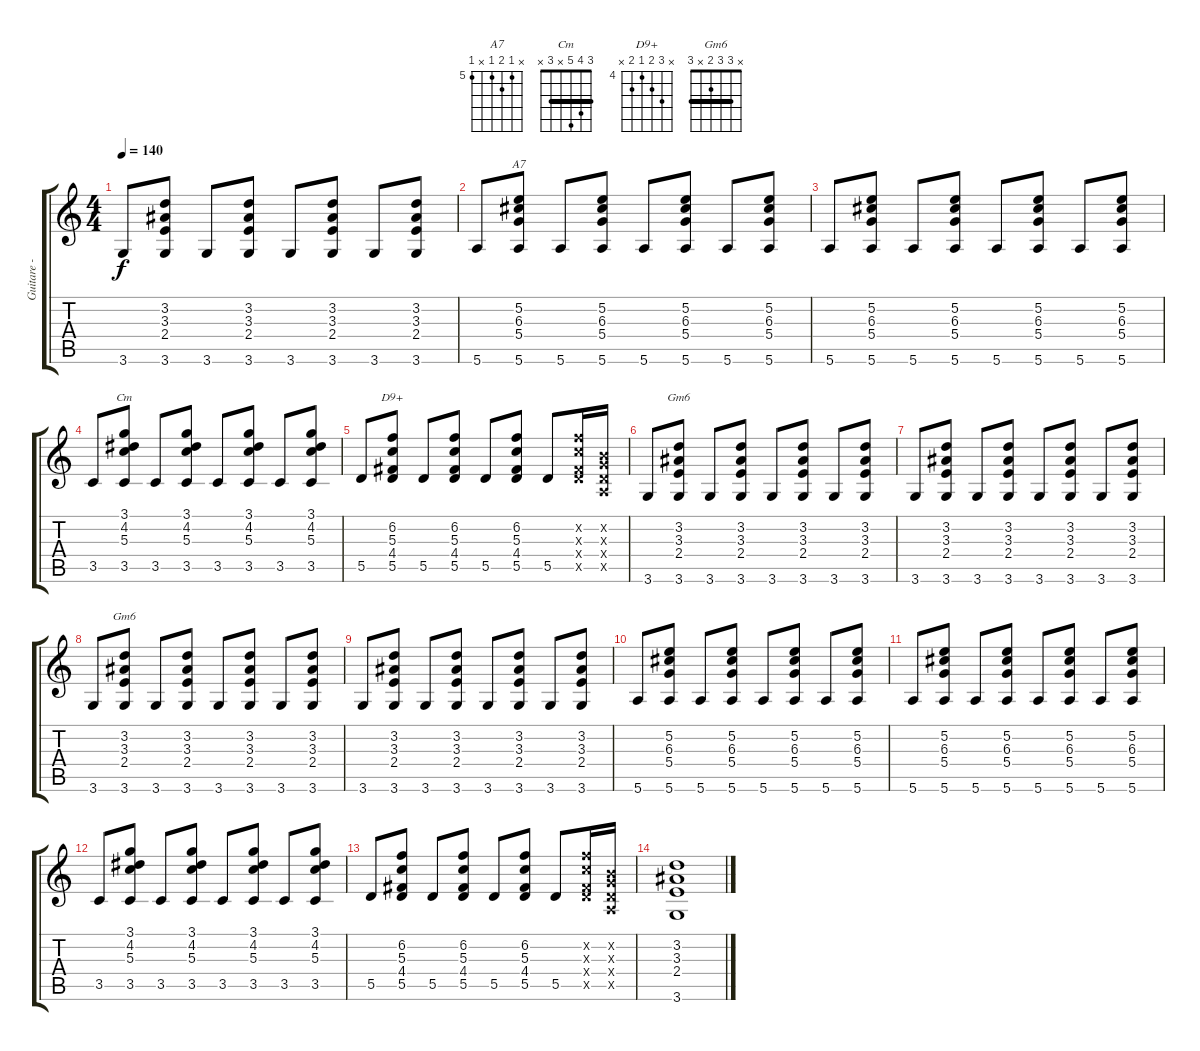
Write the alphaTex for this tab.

\track ("Guitare - accompagement" "Guitare - ") {instrument acousticguitarsteel}
\staff {score tabs}
\tuning (E4 B3 G3 D3 A2 E2) {hide}
\chord ("A7" x 5 6 5 x 5) {firstfret 5}
\chord ("Cm" 3 4 5 x 3 x) {barre 3}
\chord ("D9+" x 6 5 4 5 x) {firstfret 4}
\chord ("Gm6" x 3 3 2 x 3)
\chord ("Gm6" x 3 3 2 x 3) {barre 3}
\ts (4 4)
\tempo 140
\clef g2
\ks c
3.6.8{dy f} (3.2 3.3 2.4 3.6).8 3.6.8 (3.2 3.3 2.4 3.6).8 3.6.8 (3.2 3.3 2.4 3.6).8 3.6.8 (3.2 3.3 2.4 3.6).8 |
5.6.8 (5.2 6.3 5.4 5.6).8{ch "A7"} 5.6.8 (5.2 6.3 5.4 5.6).8 5.6.8 (5.2 6.3 5.4 5.6).8 5.6.8 (5.2 6.3 5.4 5.6).8 |
5.6.8 (5.2 6.3 5.4 5.6).8 5.6.8 (5.2 6.3 5.4 5.6).8 5.6.8 (5.2 6.3 5.4 5.6).8 5.6.8 (5.2 6.3 5.4 5.6).8 |
3.5.8 (3.1 4.2 5.3 3.5).8{ch "Cm"} 3.5.8 (3.1 4.2 5.3 3.5).8 3.5.8 (3.1 4.2 5.3 3.5).8 3.5.8 (3.1 4.2 5.3 3.5).8 |
5.5.8 (6.2 5.3 4.4 5.5).8{ch "D9+"} 5.5.8 (6.2 5.3 4.4 5.5).8 5.5.8 (6.2 5.3 4.4 5.5).8 5.5.8 (6.2{x} 5.3{x} 4.4{x} 5.5{x}).16 (0.2{x} 0.3{x} 0.4{x} 0.5{x}).16 |
3.6.8 (3.2 3.3 2.4 3.6).8{ch "Gm6"} 3.6.8 (3.2 3.3 2.4 3.6).8 3.6.8 (3.2 3.3 2.4 3.6).8 3.6.8 (3.2 3.3 2.4 3.6).8 |
3.6.8 (3.2 3.3 2.4 3.6).8 3.6.8 (3.2 3.3 2.4 3.6).8 3.6.8 (3.2 3.3 2.4 3.6).8 3.6.8 (3.2 3.3 2.4 3.6).8 |
3.6.8 (3.2 3.3 2.4 3.6).8{ch "Gm6"} 3.6.8 (3.2 3.3 2.4 3.6).8 3.6.8 (3.2 3.3 2.4 3.6).8 3.6.8 (3.2 3.3 2.4 3.6).8 |
3.6.8 (3.2 3.3 2.4 3.6).8 3.6.8 (3.2 3.3 2.4 3.6).8 3.6.8 (3.2 3.3 2.4 3.6).8 3.6.8 (3.2 3.3 2.4 3.6).8 |
5.6.8 (5.2 6.3 5.4 5.6).8 5.6.8 (5.2 6.3 5.4 5.6).8 5.6.8 (5.2 6.3 5.4 5.6).8 5.6.8 (5.2 6.3 5.4 5.6).8 |
5.6.8 (5.2 6.3 5.4 5.6).8 5.6.8 (5.2 6.3 5.4 5.6).8 5.6.8 (5.2 6.3 5.4 5.6).8 5.6.8 (5.2 6.3 5.4 5.6).8 |
3.5.8 (3.1 4.2 5.3 3.5).8 3.5.8 (3.1 4.2 5.3 3.5).8 3.5.8 (3.1 4.2 5.3 3.5).8 3.5.8 (3.1 4.2 5.3 3.5).8 |
5.5.8 (6.2 5.3 4.4 5.5).8 5.5.8 (6.2 5.3 4.4 5.5).8 5.5.8 (6.2 5.3 4.4 5.5).8 5.5.8 (6.2{x} 5.3{x} 4.4{x} 5.5{x}).16 (0.2{x} 0.3{x} 0.4{x} 0.5{x}).16 |
(3.2 3.3 2.4 3.6).1
